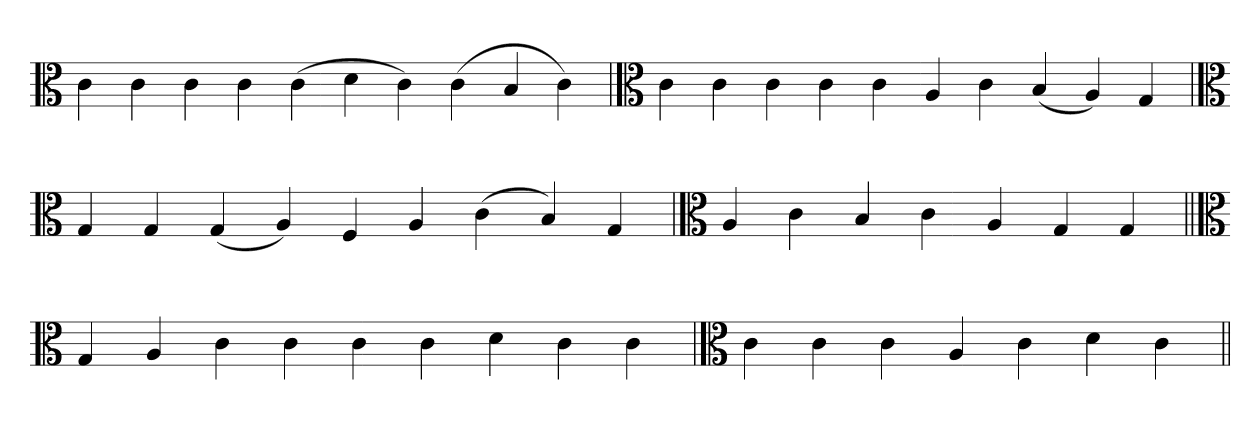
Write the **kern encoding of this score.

**kern
*part1
*staff1
*clefC3
=
4c
4c
4c
4c
(4c
4d
4c)
(4c
4B
4c)
=`
*clefC3
4c
4c
4c
4c
4c
4A
4c
(4B
4A)
4G
='
*clefC3
4G
4G
(4G
4A)
4F
4A
(4c
4B)
4G
=`
*clefC3
4A
4c
4B
4c
4A
4G
4G
=||
*clefC3
4G
4A
4c
4c
4c
4c
4d
4c
4c
=
*clefC3
4c
4c
4c
4A
4c
4d
4c
=||
*-
